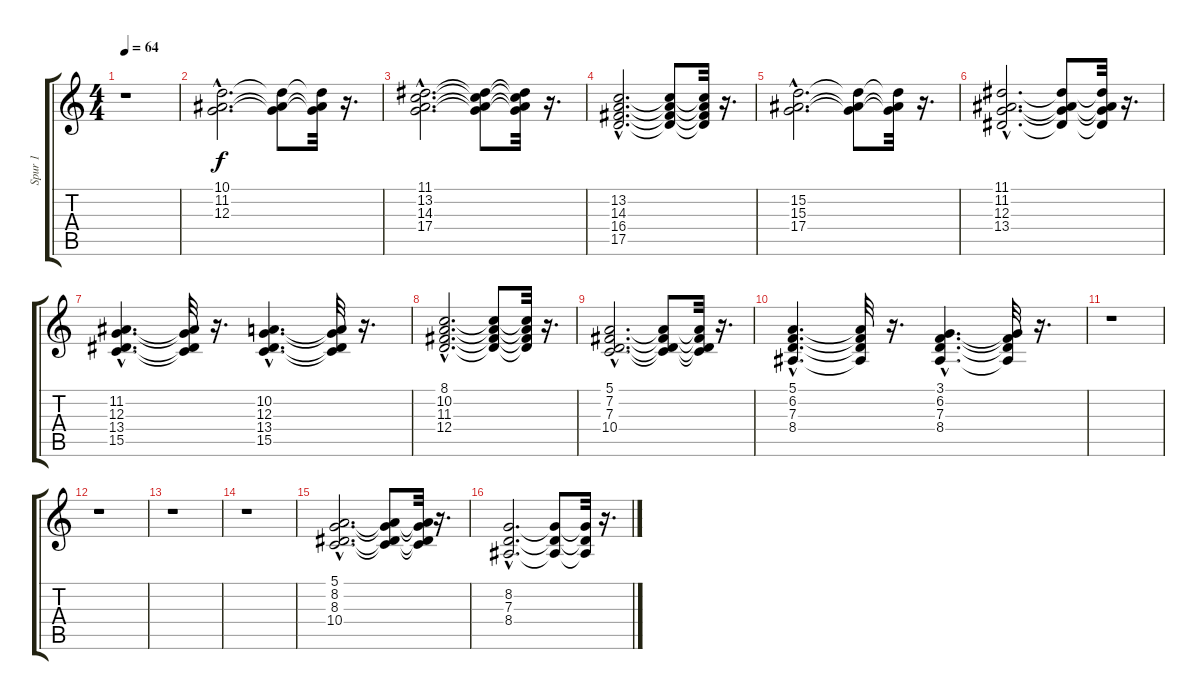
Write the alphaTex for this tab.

\track ("Spur 1" "Spur 1") {instrument rockorgan}
\staff {score tabs}
\tuning (E4 B3 G3 D3 A2 E2) {hide}
\ts (4 4)
\tempo 64
\clef g2
\ks c
r.1{dy f instrument rockorgan} |
(10.1{hac} 11.2{hac} 12.3{hac}).2{d} (10.1{t} 11.2{t} 12.3{t}).8 (10.1{t} 11.2{t} 12.3{t}).32 r.16{d} |
(11.1{hac} 13.2{hac} 14.3{hac} 17.4{hac}).2{d} (11.1{t} 13.2{t} 14.3{t} 17.4{t}).8 (11.1{t} 13.2{t} 14.3{t} 17.4{t}).32 r.16{d} |
(13.2{hac} 14.3{hac} 16.4{hac} 17.5{hac}).2{d} (13.2{t} 14.3{t} 16.4{t} 17.5{t}).8 (13.2{t} 14.3{t} 16.4{t} 17.5{t}).32 r.16{d} |
(15.2{hac} 15.3{hac} 17.4{hac}).2{d} (15.2{t} 15.3{t} 17.4{t}).8 (15.2{t} 15.3{t} 17.4{t}).32 r.16{d} |
(11.1{hac} 11.2{hac} 12.3{hac} 13.4{hac}).2{d} (11.1{t} 11.2{t} 12.3{t} 13.4{t}).8 (11.1{t} 11.2{t} 12.3{t} 13.4{t}).32 r.16{d} |
(11.2{hac} 12.3{hac} 13.4{hac} 15.5{hac}).4{d} (11.2{t} 12.3{t} 13.4{t} 15.5{t}).32 r.16{d} (10.2{hac} 12.3{hac} 13.4{hac} 15.5{hac}).4{d} (10.2{t} 12.3{t} 13.4{t} 15.5{t}).32 r.16{d} |
(8.1{hac} 10.2{hac} 11.3{hac} 12.4{hac}).2{d} (8.1{t} 10.2{t} 11.3{t} 12.4{t}).8 (8.1{t} 10.2{t} 11.3{t} 12.4{t}).32 r.16{d} |
(5.1{hac} 7.2{hac} 7.3{hac} 10.4{hac}).2{d} (5.1{t} 7.2{t} 7.3{t} 10.4{t}).8 (5.1{t} 7.2{t} 7.3{t} 10.4{t}).32 r.16{d} |
(5.1{hac} 6.2{hac} 7.3{hac} 8.4{hac}).4{d} (5.1{t} 6.2{t} 7.3{t} 8.4{t}).32 r.16{d} (3.1{hac} 6.2{hac} 7.3{hac} 8.4{hac}).4{d} (3.1{t} 6.2{t} 7.3{t} 8.4{t}).32 r.16{d} |
r.1 |
r.1 |
r.1 |
r.1 |
(5.1{hac} 8.2{hac} 8.3{hac} 10.4{hac}).2{d} (5.1{t} 8.2{t} 8.3{t} 10.4{t}).8 (5.1{t} 8.2{t} 8.3{t} 10.4{t}).32 r.16{d} |
(8.2{hac} 7.3{hac} 8.4{hac}).2{d} (8.2{t} 7.3{t} 8.4{t}).8 (8.2{t} 7.3{t} 8.4{t}).32 r.16{d}
